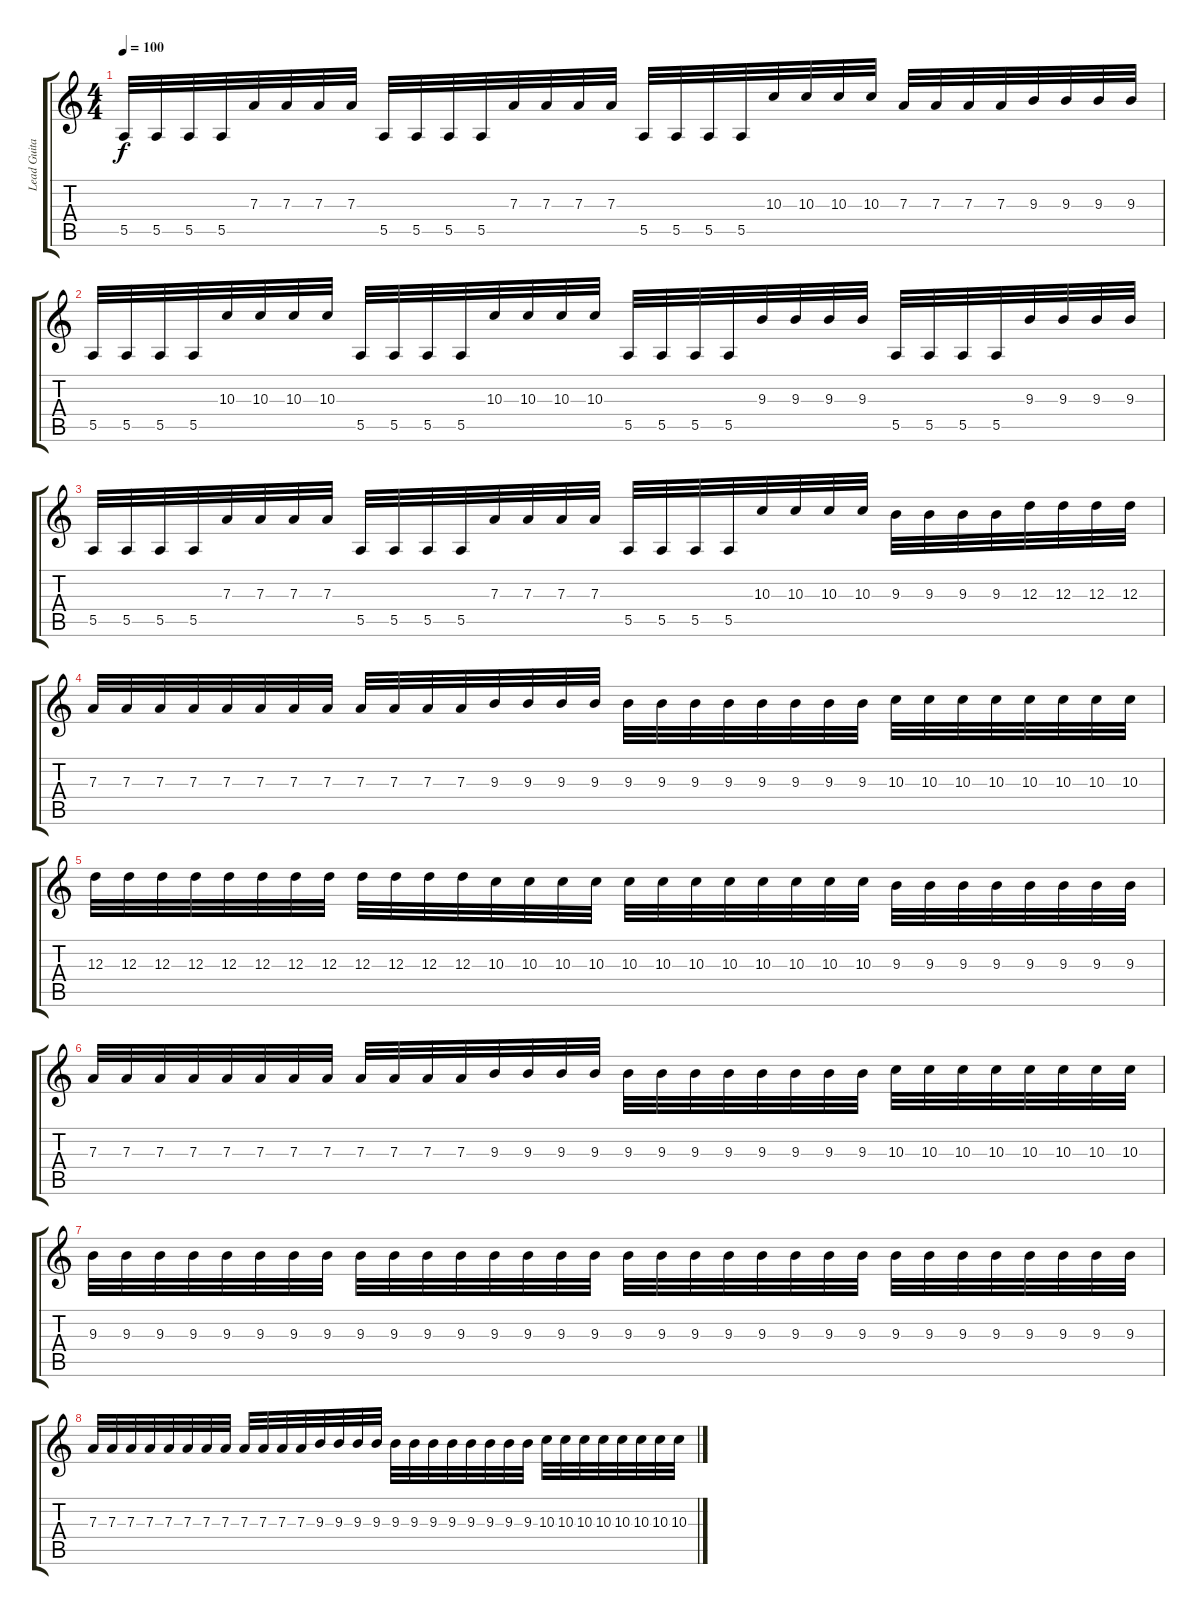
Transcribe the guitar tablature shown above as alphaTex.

\track ("Lead Guitar" "Lead Guita") {instrument distortionguitar}
\staff {score tabs}
\tuning (B3 Gb3 D3 A2 E2 B1) {hide}
\ts (4 4)
\tempo 100
\clef g2
\ks c
5.5.32{dy f} 5.5.32 5.5.32 5.5.32 7.3.32 7.3.32 7.3.32 7.3.32 5.5.32 5.5.32 5.5.32 5.5.32 7.3.32 7.3.32 7.3.32 7.3.32 5.5.32 5.5.32 5.5.32 5.5.32 10.3.32 10.3.32 10.3.32 10.3.32 7.3.32 7.3.32 7.3.32 7.3.32 9.3.32 9.3.32 9.3.32 9.3.32 |
5.5.32 5.5.32 5.5.32 5.5.32 10.3.32 10.3.32 10.3.32 10.3.32 5.5.32 5.5.32 5.5.32 5.5.32 10.3.32 10.3.32 10.3.32 10.3.32 5.5.32 5.5.32 5.5.32 5.5.32 9.3.32 9.3.32 9.3.32 9.3.32 5.5.32 5.5.32 5.5.32 5.5.32 9.3.32 9.3.32 9.3.32 9.3.32 |
5.5.32 5.5.32 5.5.32 5.5.32 7.3.32 7.3.32 7.3.32 7.3.32 5.5.32 5.5.32 5.5.32 5.5.32 7.3.32 7.3.32 7.3.32 7.3.32 5.5.32 5.5.32 5.5.32 5.5.32 10.3.32 10.3.32 10.3.32 10.3.32 9.3.32 9.3.32 9.3.32 9.3.32 12.3.32 12.3.32 12.3.32 12.3.32 |
7.3.32 7.3.32 7.3.32 7.3.32 7.3.32 7.3.32 7.3.32 7.3.32 7.3.32 7.3.32 7.3.32 7.3.32 9.3.32 9.3.32 9.3.32 9.3.32 9.3.32 9.3.32 9.3.32 9.3.32 9.3.32 9.3.32 9.3.32 9.3.32 10.3.32 10.3.32 10.3.32 10.3.32 10.3.32 10.3.32 10.3.32 10.3.32 |
12.3.32 12.3.32 12.3.32 12.3.32 12.3.32 12.3.32 12.3.32 12.3.32 12.3.32 12.3.32 12.3.32 12.3.32 10.3.32 10.3.32 10.3.32 10.3.32 10.3.32 10.3.32 10.3.32 10.3.32 10.3.32 10.3.32 10.3.32 10.3.32 9.3.32 9.3.32 9.3.32 9.3.32 9.3.32 9.3.32 9.3.32 9.3.32 |
7.3.32 7.3.32 7.3.32 7.3.32 7.3.32 7.3.32 7.3.32 7.3.32 7.3.32 7.3.32 7.3.32 7.3.32 9.3.32 9.3.32 9.3.32 9.3.32 9.3.32 9.3.32 9.3.32 9.3.32 9.3.32 9.3.32 9.3.32 9.3.32 10.3.32 10.3.32 10.3.32 10.3.32 10.3.32 10.3.32 10.3.32 10.3.32 |
9.3.32 9.3.32 9.3.32 9.3.32 9.3.32 9.3.32 9.3.32 9.3.32 9.3.32 9.3.32 9.3.32 9.3.32 9.3.32 9.3.32 9.3.32 9.3.32 9.3.32 9.3.32 9.3.32 9.3.32 9.3.32 9.3.32 9.3.32 9.3.32 9.3.32 9.3.32 9.3.32 9.3.32 9.3.32 9.3.32 9.3.32 9.3.32 |
7.3.32 7.3.32 7.3.32 7.3.32 7.3.32 7.3.32 7.3.32 7.3.32 7.3.32 7.3.32 7.3.32 7.3.32 9.3.32 9.3.32 9.3.32 9.3.32 9.3.32 9.3.32 9.3.32 9.3.32 9.3.32 9.3.32 9.3.32 9.3.32 10.3.32 10.3.32 10.3.32 10.3.32 10.3.32 10.3.32 10.3.32 10.3.32
